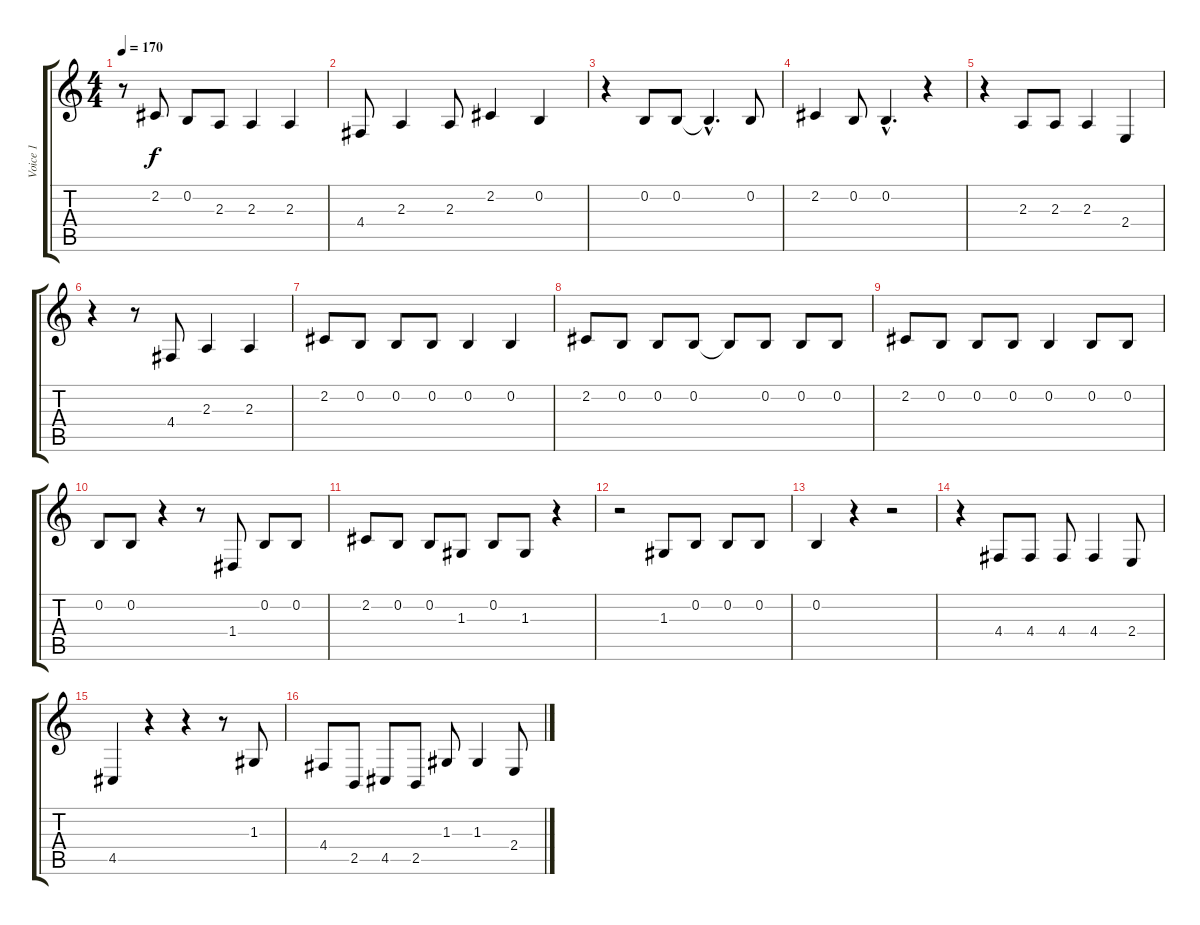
\track ("Voice 1" "Voice 1") {instrument lead6voice}
\staff {score tabs}
\tuning (E4 B3 G3 D3 A2 E2) {hide}
\ts (4 4)
\tempo 170
\clef g2
\ks c
r.8{dy f} 2.2.8 0.2.8 2.3.8 2.3.4 2.3.4 |
4.4.8 2.3.4 2.3.8 2.2.4 0.2.4 |
r.4 0.2.8 0.2.8 0.2{hac t}.4{d} 0.2.8 |
2.2.4 0.2.8 0.2{hac}.4{d} r.4 |
r.4 2.3.8 2.3.8 2.3.4 2.4.4 |
r.4 r.8 4.4.8 2.3.4 2.3.4 |
2.2.8 0.2.8 0.2.8 0.2.8 0.2.4 0.2.4 |
2.2.8 0.2.8 0.2.8 0.2.8 0.2{t}.8 0.2.8 0.2.8 0.2.8 |
2.2.8 0.2.8 0.2.8 0.2.8 0.2.4 0.2.8 0.2.8 |
0.2.8 0.2.8 r.4 r.8 1.4.8 0.2.8 0.2.8 |
2.2.8 0.2.8 0.2.8 1.3.8 0.2.8 1.3.8 r.4 |
r.2 1.3.8 0.2.8 0.2.8 0.2.8 |
0.2.4 r.4 r.2 |
r.4 4.4.8 4.4.8 4.4.8 4.4.4 2.4.8 |
4.5.4 r.4 r.4 r.8 1.3.8 |
4.4.8 2.5.8 4.5.8 2.5.8 1.3.8 1.3.4 2.4.8
